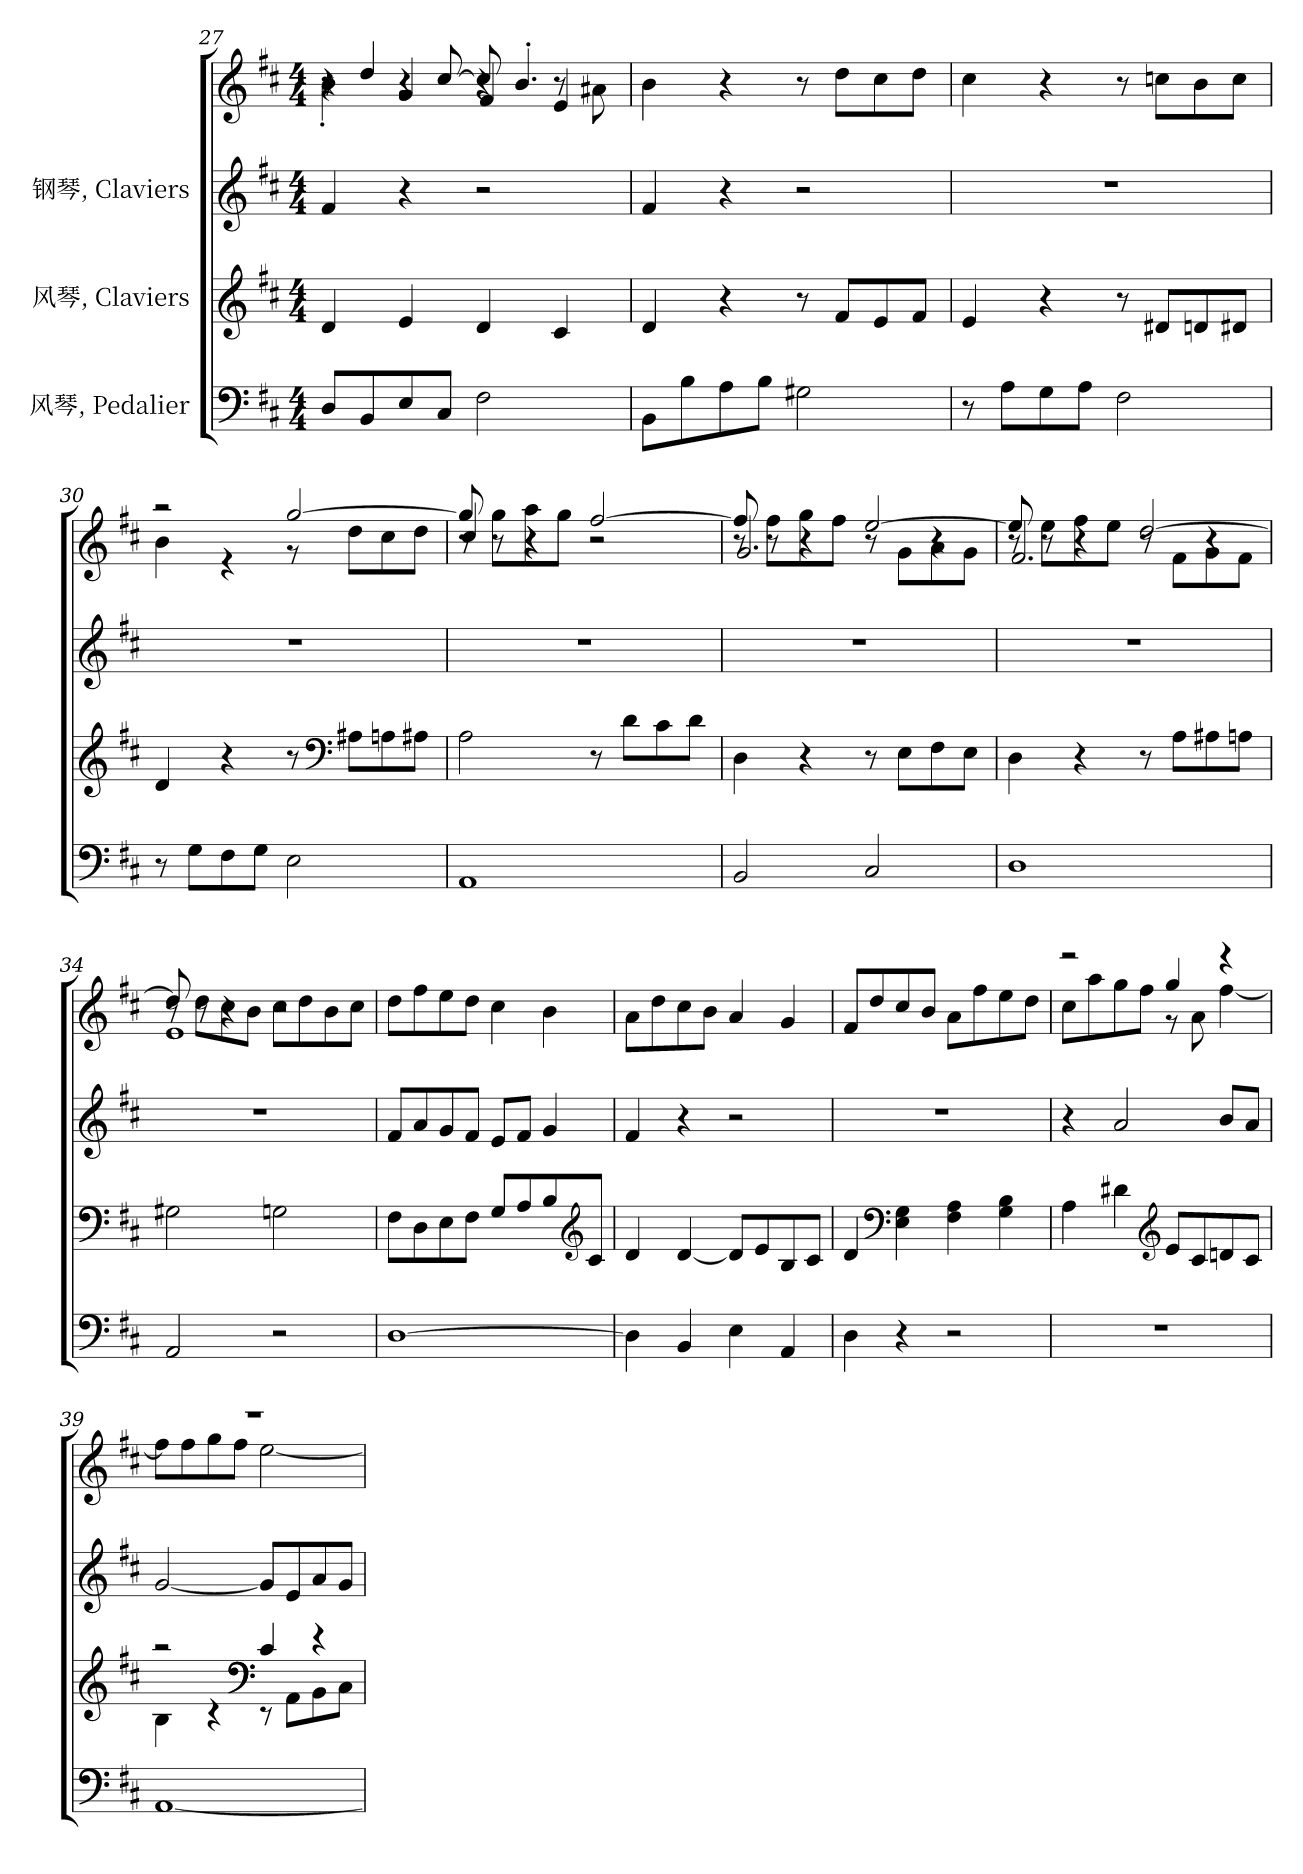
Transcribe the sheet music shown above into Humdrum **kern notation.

**kern	**kern	**kern	**kern
*part3	*part2	*part1	*part1
*staff4	*staff3	*staff2	*staff1
*I"风琴, Pedalier	*I"风琴, Claviers	*I"钢琴, Claviers	*
*clefF4	*clefG2	*clefG2	*clefG2
*k[f#c#]	*k[f#c#]	*k[f#c#]	*k[f#c#]
*M4/4	*M4/4	*M4/4	*M4/4
=27	=27	=27	=27
*	*	*	*^
*	*	*	*	*^
8D/L	4d/	4f#/	8r	4b'\	4r
8BB/	.	.	4dd/	.	.
8E/	4e/	4r	.	4r	4g/
8C#/J	.	.	[8cc#/	.	.
2F#\	4d/	2r	8cc#/]	4r	4f#/
.	.	.	4.b'/	.	.
.	4c#/	.	.	8r	4e/
.	.	.	.	8a#X\	.
*	*	*	*v	*v	*v
=28	=28	=28	=28
8BB\L	4d/	4f#/	4b\
8B\	.	.	.
8A\	4r	4r	4r
8B\J	.	.	.
2G#X\	8r	2r	8r
.	8f#/L	.	8dd\L
.	8e/	.	8cc#\
.	8f#/J	.	8dd\J
=29	=29	=29	=29
8r	4e/	1r	4cc#\
8A\L	.	.	.
8G\	4r	.	4r
8A\J	.	.	.
2F#\	8r	.	8r
.	8d#X/L	.	8ccn\L
.	8dn/	.	8b\
.	8d#X/J	.	8cc\J
!!LO:LB:g=z
=30	=30	=30	=30
*	*	*	*^
8r	4d/	1r	2r	4b\
8G\L	.	.	.	.
8F#\	4r	.	.	4r
8G\J	.	.	.	.
2E\	8r	.	[2gg/	8r
*	*clefF4	*	*	*
.	8A#X\L	.	.	8dd\L
.	8An\	.	.	8cc#\
.	8A#X\J	.	.	8dd\J
=31	=31	=31	=31	=31
*	*	*	*	*^
1AA	2A\	1r	8gg/]	8r	4cc#/
.	.	.	8r	8gg\L	.
.	.	.	4r	8aa\	4r
.	.	.	.	8gg\J	.
.	8r	.	[2ff#/	2r	2r
.	8d\L	.	.	.	.
.	8c#\	.	.	.	.
.	8d\J	.	.	.	.
=32	=32	=32	=32	=32	=32
2BB/	4D\	1r	8ff#/]	8r	2.g/
.	.	.	8r	8ff#\L	.
.	4r	.	4r	8gg\	.
.	.	.	.	8ff#\J	.
2C#/	8r	.	[2ee/	8r	.
.	8E\L	.	.	8g\L	.
.	8F#\	.	.	8a\	4r
.	8E\J	.	.	8g\J	.
=33	=33	=33	=33	=33	=33
1D	4D\	1r	8ee/]	8r	2.f#/
.	.	.	8r	8ee\L	.
.	4r	.	4r	8ff#\	.
.	.	.	.	8ee\J	.
.	8r	.	[2dd/	8r	.
.	8A\L	.	.	8f#\L	.
.	8A#X\	.	.	8g\	4r
.	8An\J	.	.	8f#\J	.
!!LO:PB:g=z	!!	!!
=34	=34	=34	=34	=34	=34
2AA/	2G#X\	1r	8dd/]	8r	1e
.	.	.	8r	8dd\L	.
.	.	.	4r	8cc#\	.
.	.	.	.	8b\J	.
2r	2Gn\	.	2r	8cc#\L	.
.	.	.	.	8dd\	.
.	.	.	.	8b\	.
.	.	.	.	8cc#\J	.
*	*	*	*v	*v	*v
=35	=35	=35	=35
[1D	8F#\L	8f#/L	8dd\L
.	8D\	8a/	8ff#\
.	8E\	8g/	8ee\
.	8F#\J	8f#/J	8dd\J
.	8G/L	8e/L	4cc#\
.	8A/	8f#/J	.
.	8B/	4g/	4b\
*	*clefG2	*	*
.	8c#/J	.	.
=36	=36	=36	=36
4D\]	4d/	4f#/	8a\L
.	.	.	8dd\
4BB/	[4d/	4r	8cc#\
.	.	.	8b\J
4E\	8d/L]	2r	4a/
.	8e/	.	.
4AA/	8B/	.	4g/
.	8c#/J	.	.
=37	=37	=37	=37
4D\	4d/	1r	8f#/L
.	.	.	8dd/
*	*clefF4	*	*
4r	4E\ 4G\	.	8cc#/
.	.	.	8b/J
2r	4F#\ 4A\	.	8a\L
.	.	.	8ff#\
.	4G\ 4B\	.	8ee\
.	.	.	8dd\J
!!LO:LB:g=z
=38	=38	=38	=38
*	*	*	*^
1r	4A\	4r	2r	8cc#\L
.	.	.	.	8aa\
.	4d#X\	2a/	.	8gg\
.	.	.	.	8ff#\J
*	*clefG2	*	*	*
.	8e/L	.	4gg/	8r
.	8c#/	.	.	8a\
.	8dn/	8b/L	4r	[4ff#\
.	8c#/J	8a/J	.	.
=39	=39	=39	=39	=39
*	*^	*	*	*
[1AA	2r	4B\	[2g/	1r	8ff#\L]
.	.	.	.	.	8ff#\
.	.	4r	.	.	8gg\
.	.	.	.	.	8ff#\J
*	*clefF4	*	*	*	*
.	4c#/	8r	8g/L]	.	[2ee\
.	.	8AA\L	8e/	.	.
.	4r	8BB\	8a/	.	.
.	.	8C#\J	8g/J	.	.
*	*v	*v	*	*v	*v
=	=	=	=
*-	*-	*-	*-
